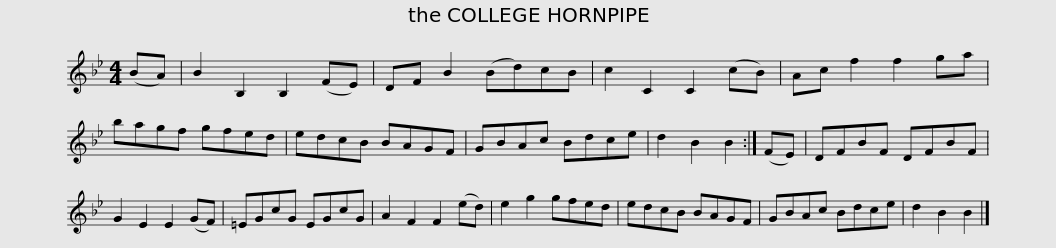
X:1
L:1/8
M:4/4
I:linebreak $
K:Bb
V:1 treble
V:1
 (BA) | B2 B,2 B,2 (FE) | DF B2 (Bd)cB | c2 C2 C2 (cB) | Ac f2 f2 ga | %5
 bagf gfed | edcB BAGF |$ GBAc Bdce | d2 B2 B2 :| (FE) | %10
 DFBF DFBF | G2 E2 E2 (GF) | =EGcG EGcG | A2 F2 F2 (ed) |$ e2 g2 gfed | %15
 edcB BAGF | GBAc Bdce | d2 B2 B2 |] %18
